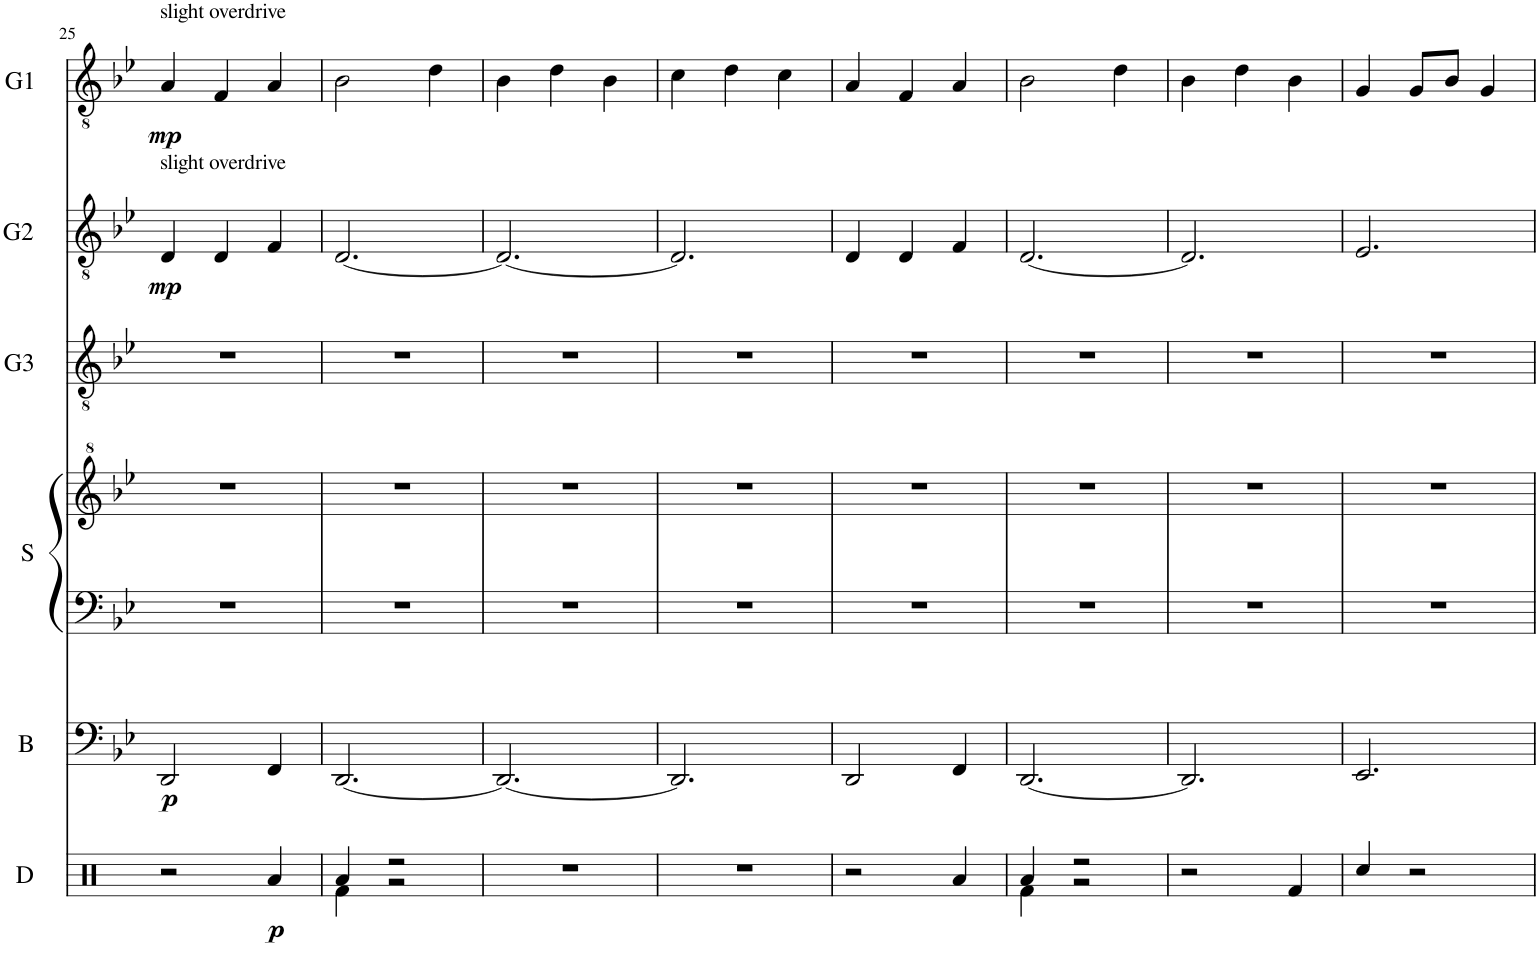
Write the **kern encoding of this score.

**kern	**dynam	**kern	**dynam	**kern	**kern	**kern	**kern	**dynam	**kern	**dynam
*part6	*part6	*part5	*part5	*part4	*part4	*part3	*part2	*part2	*part1	*part1
*staff7	*staff7	*staff6	*staff6	*staff5	*staff4	*staff3	*staff2	*staff2	*staff1	*staff1
*I"Drums	*	*I"Bass	*	*I"Synth	*	*I"Guitar 3	*I"Guitar 2	*	*I"Guitar 1	*
*I'D	*	*I'B	*	*I'S	*	*I'G3	*I'G2	*	*I'G1	*
!!LO:PB:g=z
*clefX	*	*clefF4	*	*clefF4	*clefG^2	*clefGv2	*clefGv2	*	*clefGv2	*
*	*	*Trd7c12	*	*	*	*	*	*	*	*
*k[b-e-]	*	*k[b-e-]	*	*k[b-e-]	*k[b-e-]	*k[b-e-]	*k[b-e-]	*	*k[b-e-]	*
*M3/4	*	*M3/4	*	*M3/4	*M3/4	*M3/4	*M3/4	*	*M3/4	*
=25	=25	=25	=25	=25	=25	=25	=25	=25	=25	=25
!	!	!	!	!	!	!	!	!	!LO:TX:a:t=slight overdrive	!
!	!	!	!	!	!	!	!LO:TX:a:t=slight overdrive	!	!	!
!	!	!	!LO:DY:b	!	!	!	!	!LO:DY:b	!	!LO:DY:b
2r	.	2DD/	p	2.r	2.r	2.r	4D/	mp	4A/	mp
.	.	.	.	.	.	.	4D/	.	4F/	.
!	!LO:DY:b	!	!	!	!	!	!	!	!	!
4Ra/	p	4FF/	.	.	.	.	4F/	.	4A/	.
=26	=26	=26	=26	=26	=26	=26	=26	=26	=26	=26
*^	*	*	*	*	*	*	*	*	*	*
4Ra/	4Rf\	.	[2.DD/	.	2.r	2.r	2.r	[2.D/	.	2B-\	.
2r	2r	.	.	.	.	.	.	.	.	.	.
.	.	.	.	.	.	.	.	.	.	4d\	.
*v	*v	*	*	*	*	*	*	*	*	*	*
=27	=27	=27	=27	=27	=27	=27	=27	=27	=27	=27
2.r	.	2.DD/_	.	2.r	2.r	2.r	2.D/_	.	4B-\	.
.	.	.	.	.	.	.	.	.	4d\	.
.	.	.	.	.	.	.	.	.	4B-\	.
=28	=28	=28	=28	=28	=28	=28	=28	=28	=28	=28
2.r	.	2.DD/]	.	2.r	2.r	2.r	2.D/]	.	4c\	.
.	.	.	.	.	.	.	.	.	4d\	.
.	.	.	.	.	.	.	.	.	4c\	.
=29	=29	=29	=29	=29	=29	=29	=29	=29	=29	=29
2r	.	2DD/	.	2.r	2.r	2.r	4D/	.	4A/	.
.	.	.	.	.	.	.	4D/	.	4F/	.
4Ra/	.	4FF/	.	.	.	.	4F/	.	4A/	.
=30	=30	=30	=30	=30	=30	=30	=30	=30	=30	=30
*^	*	*	*	*	*	*	*	*	*	*
4Ra/	4Rf\	.	[2.DD/	.	2.r	2.r	2.r	[2.D/	.	2B-\	.
2r	2r	.	.	.	.	.	.	.	.	.	.
.	.	.	.	.	.	.	.	.	.	4d\	.
*v	*v	*	*	*	*	*	*	*	*	*	*
=31	=31	=31	=31	=31	=31	=31	=31	=31	=31	=31
2r	.	2.DD/]	.	2.r	2.r	2.r	2.D/]	.	4B-\	.
.	.	.	.	.	.	.	.	.	4d\	.
4Rf/	.	.	.	.	.	.	.	.	4B-\	.
=32	=32	=32	=32	=32	=32	=32	=32	=32	=32	=32
4Rcc/	.	2.EE-/	.	2.r	2.r	2.r	2.E-/	.	4G/	.
2r	.	.	.	.	.	.	.	.	8G/L	.
.	.	.	.	.	.	.	.	.	8B-/J	.
.	.	.	.	.	.	.	.	.	4G/	.
=	=	=	=	=	=	=	=	=	=	=
*-	*-	*-	*-	*-	*-	*-	*-	*-	*-	*-
